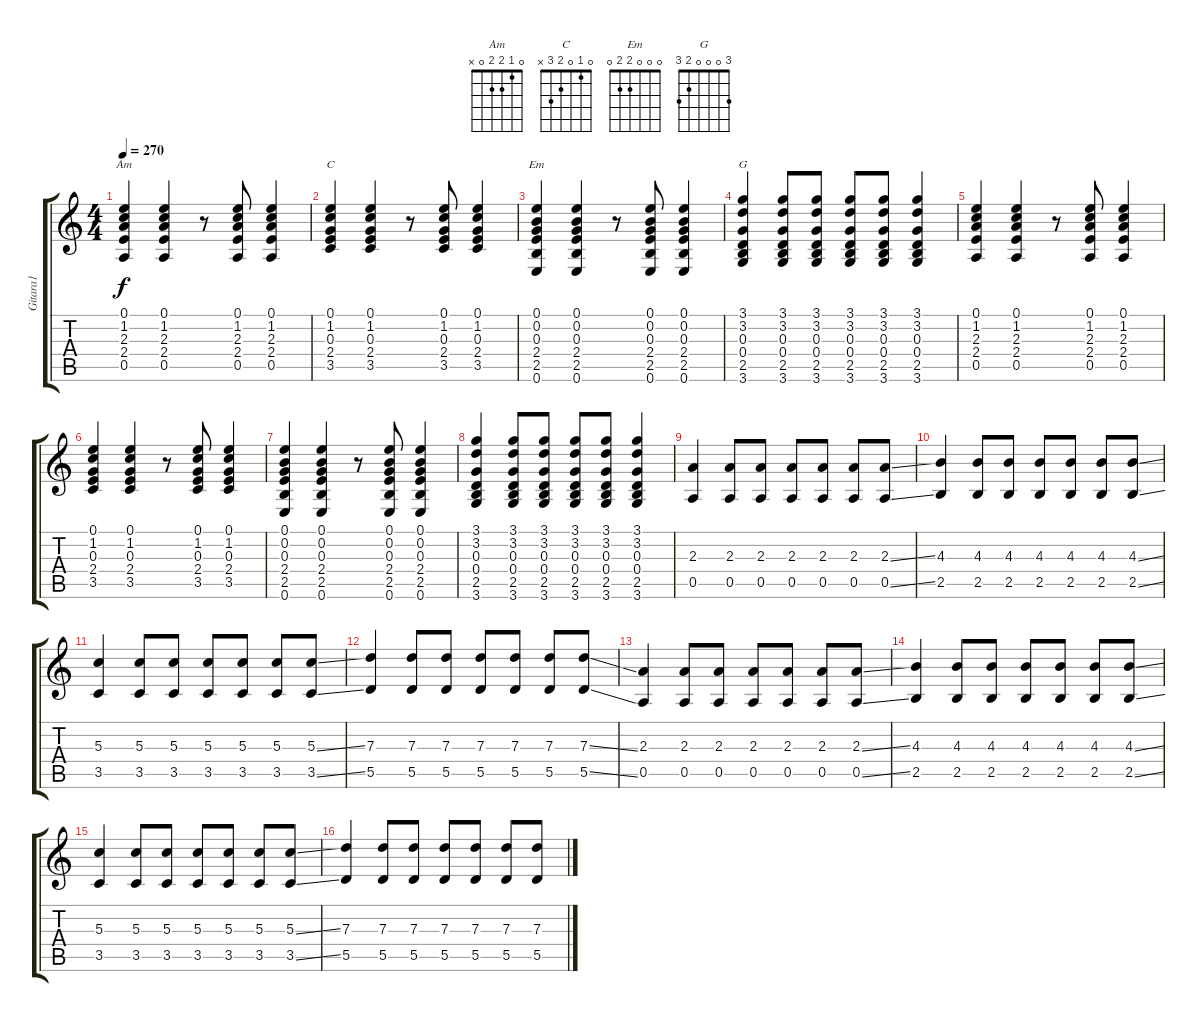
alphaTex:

\track ("Gitara1" "Gitara1") {instrument acousticguitarsteel}
\staff {score tabs}
\tuning (E4 B3 G3 D3 A2 E2) {hide}
\chord ("Am" 0 1 2 2 0 x)
\chord ("C" 0 1 0 2 3 x)
\chord ("Em" 0 0 0 2 2 0)
\chord ("G" 3 0 0 0 2 3)
\ts (4 4)
\tempo 270
\clef g2
\ks c
(0.1 1.2 2.3 2.4 0.5).4{ch "Am" dy f} (0.1 1.2 2.3 2.4 0.5).4 r.8 (0.1 1.2 2.3 2.4 0.5).8 (0.1 1.2 2.3 2.4 0.5).4 |
(0.1 1.2 0.3 2.4 3.5).4{ch "C"} (0.1 1.2 0.3 2.4 3.5).4 r.8 (0.1 1.2 0.3 2.4 3.5).8 (0.1 1.2 0.3 2.4 3.5).4 |
(0.1 0.2 0.3 2.4 2.5 0.6).4{ch "Em"} (0.1 0.2 0.3 2.4 2.5 0.6).4 r.8 (0.1 0.2 0.3 2.4 2.5 0.6).8 (0.1 0.2 0.3 2.4 2.5 0.6).4 |
(3.1 3.2 0.3 0.4 2.5 3.6).4{ch "G"} (3.1 3.2 0.3 0.4 2.5 3.6).8 (3.1 3.2 0.3 0.4 2.5 3.6).8 (3.1 3.2 0.3 0.4 2.5 3.6).8 (3.1 3.2 0.3 0.4 2.5 3.6).8 (3.1 3.2 0.3 0.4 2.5 3.6).4 |
(0.1 1.2 2.3 2.4 0.5).4 (0.1 1.2 2.3 2.4 0.5).4 r.8 (0.1 1.2 2.3 2.4 0.5).8 (0.1 1.2 2.3 2.4 0.5).4 |
(0.1 1.2 0.3 2.4 3.5).4 (0.1 1.2 0.3 2.4 3.5).4 r.8 (0.1 1.2 0.3 2.4 3.5).8 (0.1 1.2 0.3 2.4 3.5).4 |
(0.1 0.2 0.3 2.4 2.5 0.6).4 (0.1 0.2 0.3 2.4 2.5 0.6).4 r.8 (0.1 0.2 0.3 2.4 2.5 0.6).8 (0.1 0.2 0.3 2.4 2.5 0.6).4 |
(3.1 3.2 0.3 0.4 2.5 3.6).4 (3.1 3.2 0.3 0.4 2.5 3.6).8 (3.1 3.2 0.3 0.4 2.5 3.6).8 (3.1 3.2 0.3 0.4 2.5 3.6).8 (3.1 3.2 0.3 0.4 2.5 3.6).8 (3.1 3.2 0.3 0.4 2.5 3.6).4 |
(2.3 0.5).4{volume 16 instrument distortionguitar} (2.3 0.5).8 (2.3 0.5).8 (2.3 0.5).8 (2.3 0.5).8 (2.3 0.5).8 (2.3{ss} 0.5{ss}).8 |
(4.3 2.5).4 (4.3 2.5).8 (4.3 2.5).8 (4.3 2.5).8 (4.3 2.5).8 (4.3 2.5).8 (4.3{ss} 2.5{ss}).8 |
(5.3 3.5).4 (5.3 3.5).8 (5.3 3.5).8 (5.3 3.5).8 (5.3 3.5).8 (5.3 3.5).8 (5.3{ss} 3.5{ss}).8 |
(7.3 5.5).4 (7.3 5.5).8 (7.3 5.5).8 (7.3 5.5).8 (7.3 5.5).8 (7.3 5.5).8 (7.3{ss} 5.5{ss}).8 |
(2.3 0.5).4{volume 16 instrument distortionguitar} (2.3 0.5).8 (2.3 0.5).8 (2.3 0.5).8 (2.3 0.5).8 (2.3 0.5).8 (2.3{ss} 0.5{ss}).8 |
(4.3 2.5).4 (4.3 2.5).8 (4.3 2.5).8 (4.3 2.5).8 (4.3 2.5).8 (4.3 2.5).8 (4.3{ss} 2.5{ss}).8 |
(5.3 3.5).4 (5.3 3.5).8 (5.3 3.5).8 (5.3 3.5).8 (5.3 3.5).8 (5.3 3.5).8 (5.3{ss} 3.5{ss}).8 |
(7.3 5.5).4 (7.3 5.5).8 (7.3 5.5).8 (7.3 5.5).8 (7.3 5.5).8 (7.3 5.5).8 (7.3{ss} 5.5{ss}).8
